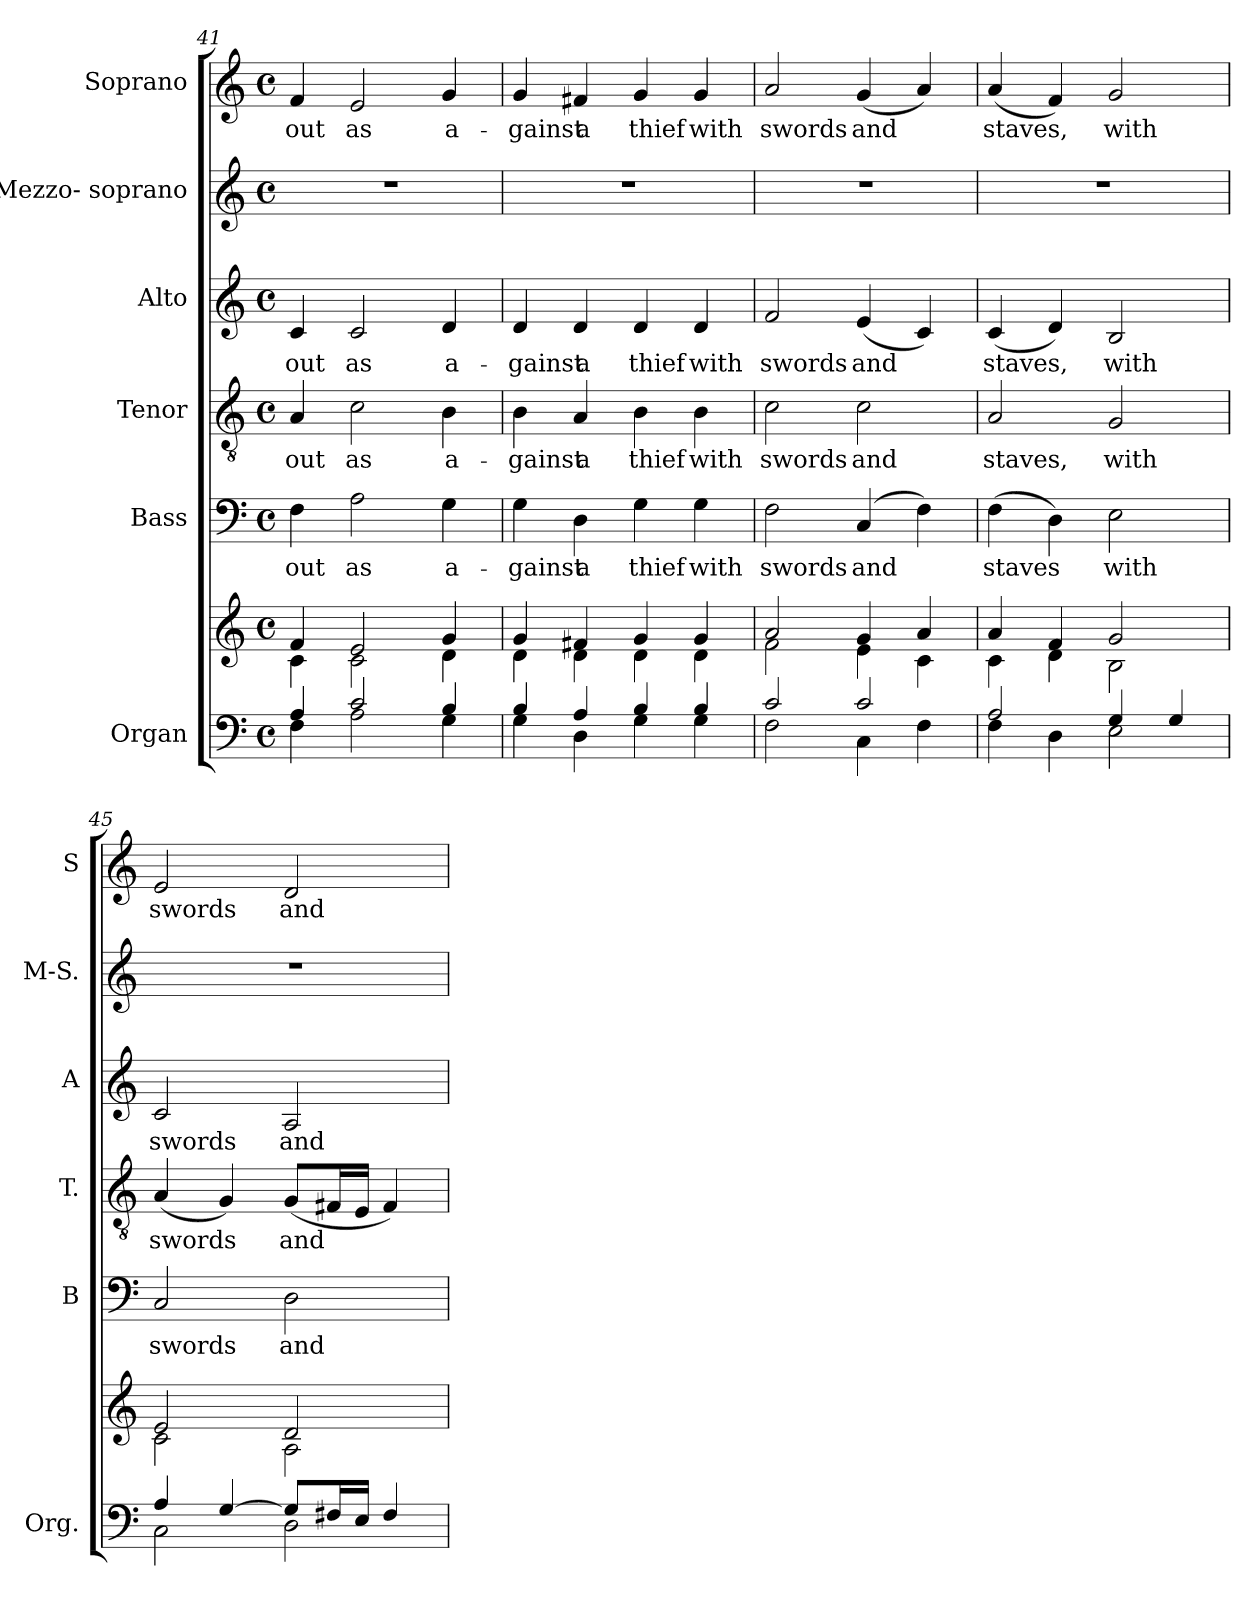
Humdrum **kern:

**kern	**kern	**kern	**text	**kern	**text	**kern	**text	**kern	**kern	**text
*part6	*part6	*part5	*part5	*part4	*part4	*part3	*part3	*part2	*part1	*part1
*staff7	*staff6	*staff5	*staff5	*staff4	*staff4	*staff3	*staff3	*staff2	*staff1	*staff1
*I"Organ	*	*I"Bass	*	*I"Tenor	*	*I"Alto	*	*I"Mezzo- soprano	*I"Soprano	*
*I'Org.	*	*I'B	*	*I'T.	*	*I'A	*	*I'M-S.	*I'S	*
*clefF4	*clefG2	*clefF4	*	*clefGv2	*	*clefG2	*	*clefG2	*clefG2	*
*	*	*	*	*ITrd7c12	*	*	*	*	*	*
*k[]	*k[]	*k[]	*	*k[]	*	*k[]	*	*k[]	*k[]	*
*C:	*C:	*C:	*	*C:	*	*C:	*	*C:	*C:	*
*M4/4	*M4/4	*M4/4	*	*M4/4	*	*M4/4	*	*M4/4	*M4/4	*
*met(c)	*met(c)	*met(c)	*	*met(c)	*	*met(c)	*	*met(c)	*met(c)	*
=41	=41	=41	=41	=41	=41	=41	=41	=41	=41	=41
*^	*^	*	*	*	*	*	*	*	*	*
!	!	!	!	!	!LO:LY:b:color=#000000	!	!	!	!	!	!	!
!	!	!	!	!	!	!	!LO:LY:b:color=#000000	!	!	!	!	!
!	!	!	!	!	!	!	!	!	!LO:LY:b:color=#000000	!	!	!
!	!	!	!	!	!	!	!	!	!	!	!	!LO:LY:b:color=#000000
4Ai/	4Fi\	4fi/	4ci\	4Fi\	out	4AAi/	out	4ci/	out	1r	4fi/	out
!	!	!	!	!	!LO:LY:b:color=#000000	!	!	!	!	!	!	!
!	!	!	!	!	!	!	!LO:LY:b:color=#000000	!	!	!	!	!
!	!	!	!	!	!	!	!	!	!LO:LY:b:color=#000000	!	!	!
!	!	!	!	!	!	!	!	!	!	!	!	!LO:LY:b:color=#000000
2ci/	2Ai\	2ei/	2ci\	2Ai\	as	2Ci\	as	2ci/	as	.	2ei/	as
!	!	!	!	!	!LO:LY:b:color=#000000	!	!	!	!	!	!	!
!	!	!	!	!	!	!	!LO:LY:b:color=#000000	!	!	!	!	!
!	!	!	!	!	!	!	!	!	!LO:LY:b:color=#000000	!	!	!
!	!	!	!	!	!	!	!	!	!	!	!	!LO:LY:b:color=#000000
4Bi/	4Gi\	4gi/	4di\	4Gi\	a-	4BBi\	a-	4di/	a-	.	4gi/	a-
=42	=42	=42	=42	=42	=42	=42	=42	=42	=42	=42	=42	=42
!	!	!	!	!	!LO:LY:b:color=#000000	!	!	!	!	!	!	!
!	!	!	!	!	!	!	!LO:LY:b:color=#000000	!	!	!	!	!
!	!	!	!	!	!	!	!	!	!LO:LY:b:color=#000000	!	!	!
!	!	!	!	!	!	!	!	!	!	!	!	!LO:LY:b:color=#000000
4Bi/	4Gi\	4gi/	4di\	4Gi\	-gainst	4BBi\	-gainst	4di/	-gainst	1r	4gi/	-gainst
!	!	!	!	!	!LO:LY:b:color=#000000	!	!	!	!	!	!	!
!	!	!	!	!	!	!	!LO:LY:b:color=#000000	!	!	!	!	!
!	!	!	!	!	!	!	!	!	!LO:LY:b:color=#000000	!	!	!
!	!	!	!	!	!	!	!	!	!	!	!	!LO:LY:b:color=#000000
4Ai/	4Di\	4f#Xi/	4di\	4Di\	a	4AAi/	a	4di/	a	.	4f#Xi/	a
!	!	!	!	!	!LO:LY:b:color=#000000	!	!	!	!	!	!	!
!	!	!	!	!	!	!	!LO:LY:b:color=#000000	!	!	!	!	!
!	!	!	!	!	!	!	!	!	!LO:LY:b:color=#000000	!	!	!
!	!	!	!	!	!	!	!	!	!	!	!	!LO:LY:b:color=#000000
4Bi/	4Gi\	4gi/	4di\	4Gi\	thief	4BBi\	thief	4di/	thief	.	4gi/	thief
!	!	!	!	!	!LO:LY:b:color=#000000	!	!	!	!	!	!	!
!	!	!	!	!	!	!	!LO:LY:b:color=#000000	!	!	!	!	!
!	!	!	!	!	!	!	!	!	!LO:LY:b:color=#000000	!	!	!
!	!	!	!	!	!	!	!	!	!	!	!	!LO:LY:b:color=#000000
4Bi/	4Gi\	4gi/	4di\	4Gi\	with	4BBi\	with	4di/	with	.	4gi/	with
=43	=43	=43	=43	=43	=43	=43	=43	=43	=43	=43	=43	=43
!	!	!	!	!	!LO:LY:b:color=#000000	!	!	!	!	!	!	!
!	!	!	!	!	!	!	!LO:LY:b:color=#000000	!	!	!	!	!
!	!	!	!	!	!	!	!	!	!LO:LY:b:color=#000000	!	!	!
!	!	!	!	!	!	!	!	!	!	!	!	!LO:LY:b:color=#000000
2ci/	2Fi\	2ai/	2fi\	2Fi\	swords	2Ci\	swords	2fi/	swords	1r	2ai/	swords
!	!	!	!	!	!LO:LY:b:color=#000000	!	!	!	!	!	!	!
!	!	!	!	!	!	!	!LO:LY:b:color=#000000	!	!	!	!	!
!	!	!	!	!	!	!	!	!	!LO:LY:b:color=#000000	!	!	!
!	!	!	!	!	!	!	!	!	!	!	!	!LO:LY:b:color=#000000
2ci/	4Ci\	4gi/	4ei\	(4Ci/	and	2Ci\	and	(4ei/	and	.	(4gi/	and
.	4Fi\	4ai/	4ci\	4Fi\)	.	.	.	4ci/)	.	.	4ai/)	.
!!LO:PB:g=z
=44	=44	=44	=44	=44	=44	=44	=44	=44	=44	=44	=44	=44
!	!	!	!	!	!LO:LY:b:color=#000000	!	!	!	!	!	!	!
!	!	!	!	!	!	!	!LO:LY:b:color=#000000	!	!	!	!	!
!	!	!	!	!	!	!	!	!	!LO:LY:b:color=#000000	!	!	!
!	!	!	!	!	!	!	!	!	!	!	!	!LO:LY:b:color=#000000
2Ai/	4Fi\	4ai/	4ci\	(4Fi\	staves	2AAi/	staves,	(4ci/	staves,	1r	(4ai/	staves,
.	4Di\	4fi/	4di\	4Di\)	.	.	.	4di/)	.	.	4fi/)	.
!	!	!	!	!	!LO:LY:b:color=#000000	!	!	!	!	!	!	!
!	!	!	!	!	!	!	!LO:LY:b:color=#000000	!	!	!	!	!
!	!	!	!	!	!	!	!	!	!LO:LY:b:color=#000000	!	!	!
!	!	!	!	!	!	!	!	!	!	!	!	!LO:LY:b:color=#000000
4Gi/	2Ei\	2gi/	2Bi\	2Ei\	with	2GGi/	with	2Bi/	with	.	2gi/	with
4Gi/	.	.	.	.	.	.	.	.	.	.	.	.
=45	=45	=45	=45	=45	=45	=45	=45	=45	=45	=45	=45	=45
!	!	!	!	!	!LO:LY:b:color=#000000	!	!	!	!	!	!	!
!	!	!	!	!	!	!	!LO:LY:b:color=#000000	!	!	!	!	!
!	!	!	!	!	!	!	!	!	!LO:LY:b:color=#000000	!	!	!
!	!	!	!	!	!	!	!	!	!	!	!	!LO:LY:b:color=#000000
4Ai/	2Ci\	2ei/	2ci\	2Ci/	swords	(4AAi/	swords	2ci/	swords	1r	2ei/	swords
[4Gi/	.	.	.	.	.	4GGi/)	.	.	.	.	.	.
!	!	!	!	!	!LO:LY:b:color=#000000	!	!	!	!	!	!	!
!	!	!	!	!	!	!	!LO:LY:b:color=#000000	!	!	!	!	!
!	!	!	!	!	!	!	!	!	!LO:LY:b:color=#000000	!	!	!
!	!	!	!	!	!	!	!	!	!	!	!	!LO:LY:b:color=#000000
8Gi/L]	2Di\	2di/	2Ai\	2Di\	and	(8GGi/L	and	2Ai/	and	.	2di/	and
16F#Xi/L	.	.	.	.	.	16FF#Xi/L	.	.	.	.	.	.
16Ei/JJ	.	.	.	.	.	16EEi/JJ	.	.	.	.	.	.
4F#i/	.	.	.	.	.	4FF#i/)	.	.	.	.	.	.
*v	*v	*	*	*	*	*	*	*	*	*	*	*
*	*v	*v	*	*	*	*	*	*	*	*	*
=	=	=	=	=	=	=	=	=	=	=
*-	*-	*-	*-	*-	*-	*-	*-	*-	*-	*-
